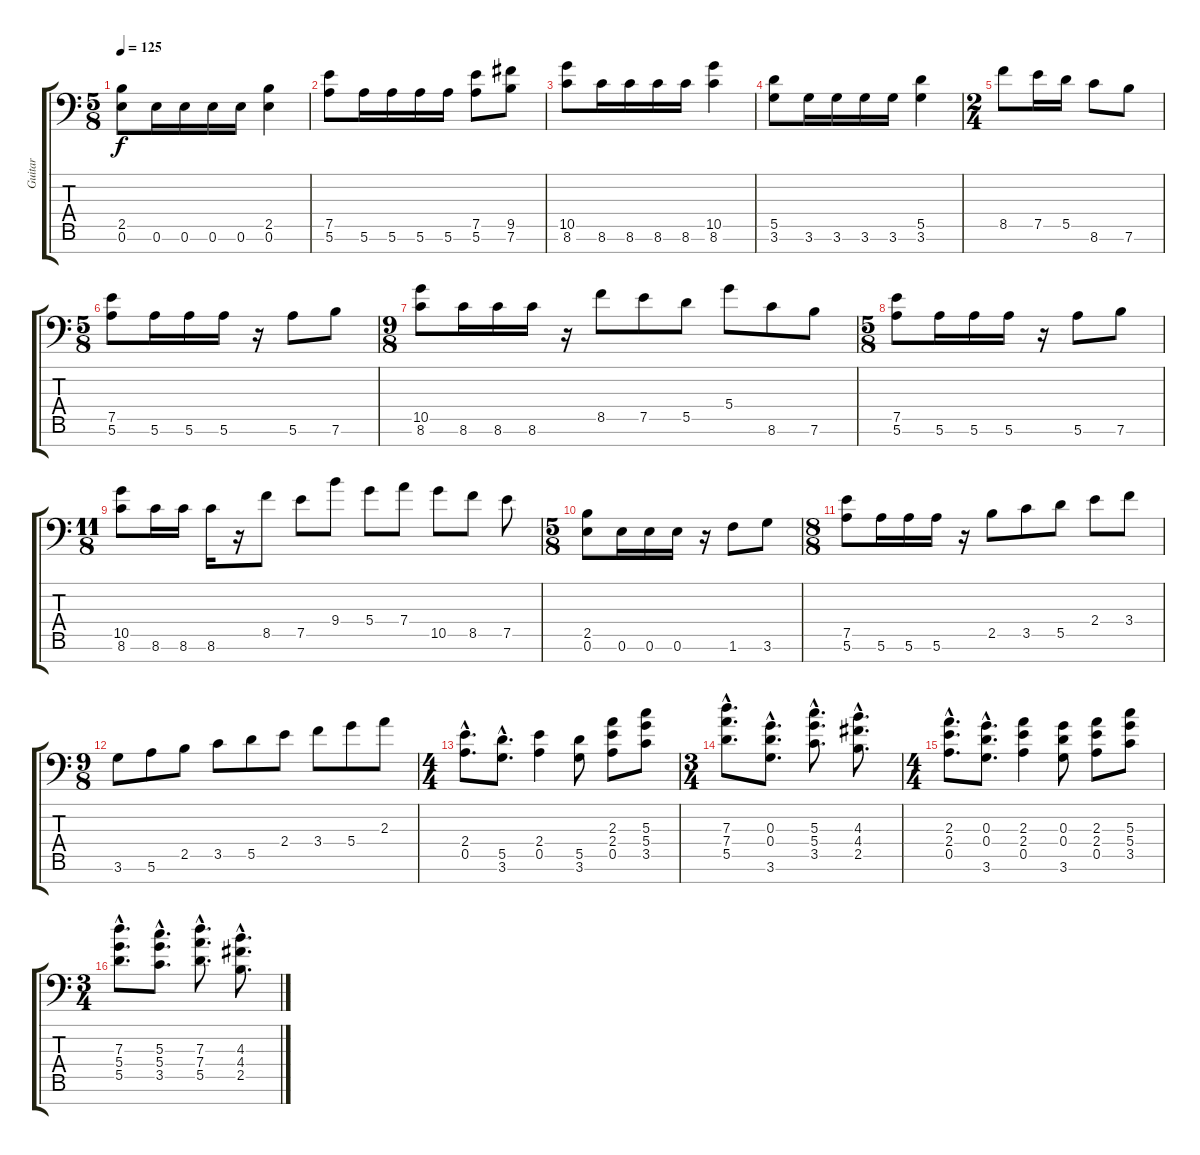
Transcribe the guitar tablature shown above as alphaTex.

\track ("Guitar " "Guitar ") {instrument distortionguitar}
\staff {score tabs}
\tuning (E4 B3 G3 D3 A2 E2 A1) {hide}
\ts (5 8)
\tempo 125
\clef f4
\ks c
(2.5 0.6).8{dy f} 0.6.16 0.6.16 0.6.16 0.6.16 (2.5 0.6).4 |
(7.5 5.6).8 5.6.16 5.6.16 5.6.16 5.6.16 (7.5 5.6).8 (9.5 7.6).8 |
(10.5 8.6).8 8.6.16 8.6.16 8.6.16 8.6.16 (10.5 8.6).4 |
(5.5 3.6).8 3.6.16 3.6.16 3.6.16 3.6.16 (5.5 3.6).4 |
\ts (2 4)
8.5.8 7.5.16 5.5.16 8.6.8 7.6.8 |
\ts (5 8)
(7.5 5.6).8 5.6.16 5.6.16 5.6.16 r.16 5.6.8 7.6.8 |
\ts (9 8)
(10.5 8.6).8 8.6.16 8.6.16 8.6.16 r.16 8.5.8 7.5.8 5.5.8 5.4.8 8.6.8 7.6.8 |
\ts (5 8)
(7.5 5.6).8 5.6.16 5.6.16 5.6.16 r.16 5.6.8 7.6.8 |
\ts (11 8)
(10.5 8.6).8 8.6.16 8.6.16 8.6.16 r.16 8.5.8 7.5.8 9.4.8 5.4.8 7.4.8 10.5.8 8.5.8 7.5.8 |
\ts (5 8)
(2.5 0.6).8 0.6.16 0.6.16 0.6.16 r.16 1.6.8 3.6.8 |
\ts (8 8)
(7.5 5.6).8 5.6.16 5.6.16 5.6.16 r.16 2.5.8 3.5.8 5.5.8 2.4.8 3.4.8 |
\ts (9 8)
3.6.8 5.6.8 2.5.8 3.5.8 5.5.8 2.4.8 3.4.8 5.4.8 2.3.8 |
\ts (4 4)
(2.4{hac} 0.5{hac}).8{d} (5.5{hac} 3.6{hac}).8{d} (2.4 0.5).4 (5.5 3.6).8 (2.3 2.4 0.5).8 (5.3 5.4 3.5).8 |
\ts (3 4)
(7.3{hac} 7.4{hac} 5.5{hac}).8{d} (0.3{hac} 0.4{hac} 3.6{hac}).8{d} (5.3{hac} 5.4{hac} 3.5{hac}).8{d} (4.3{hac} 4.4{hac} 2.5{hac}).8{d} |
\ts (4 4)
(2.3{hac} 2.4{hac} 0.5{hac}).8{d} (0.3{hac} 0.4{hac} 3.6{hac}).8{d} (2.3 2.4 0.5).4 (0.3 0.4 3.6).8 (2.3 2.4 0.5).8 (5.3 5.4 3.5).8 |
\ts (3 4)
(7.3{hac} 5.4{hac} 5.5{hac}).8{d} (5.3{hac} 5.4{hac} 3.5{hac}).8{d} (7.3{hac} 7.4{hac} 5.5{hac}).8{d} (4.3{hac} 4.4{hac} 2.5{hac}).8{d}
